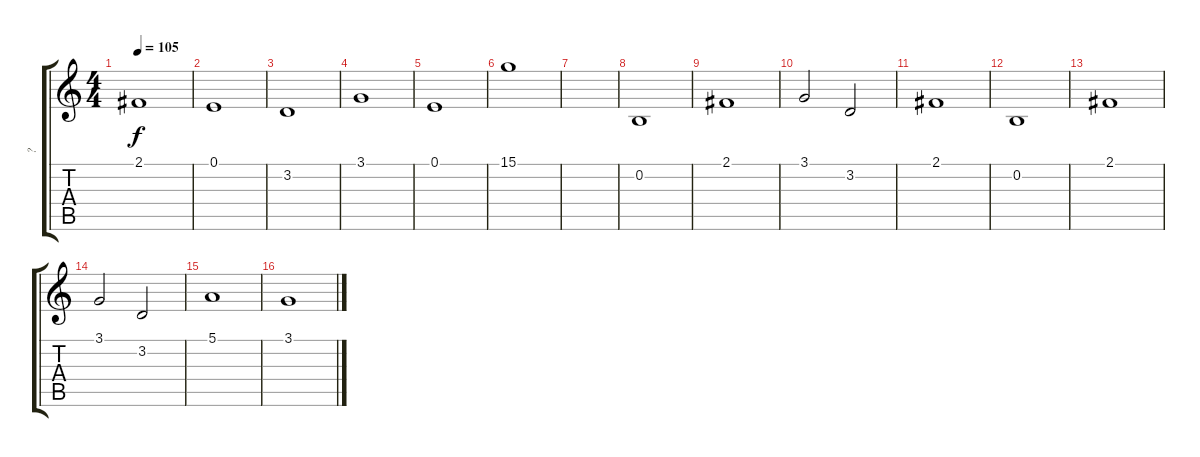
\track ("?" "?") {instrument glockenspiel}
\staff {score tabs}
\tuning (E4 B3 G3 D3 A2 E2) {hide}
\ts (4 4)
\tempo 105
\clef g2
\ks c
2.1.1{dy f} |
0.1.1 |
3.2.1 |
3.1.1 |
0.1.1 |
15.1.1 |
|
0.2.1 |
2.1.1 |
3.1.2 3.2.2 |
2.1.1 |
0.2.1 |
2.1.1 |
3.1.2 3.2.2 |
5.1.1 |
3.1.1
